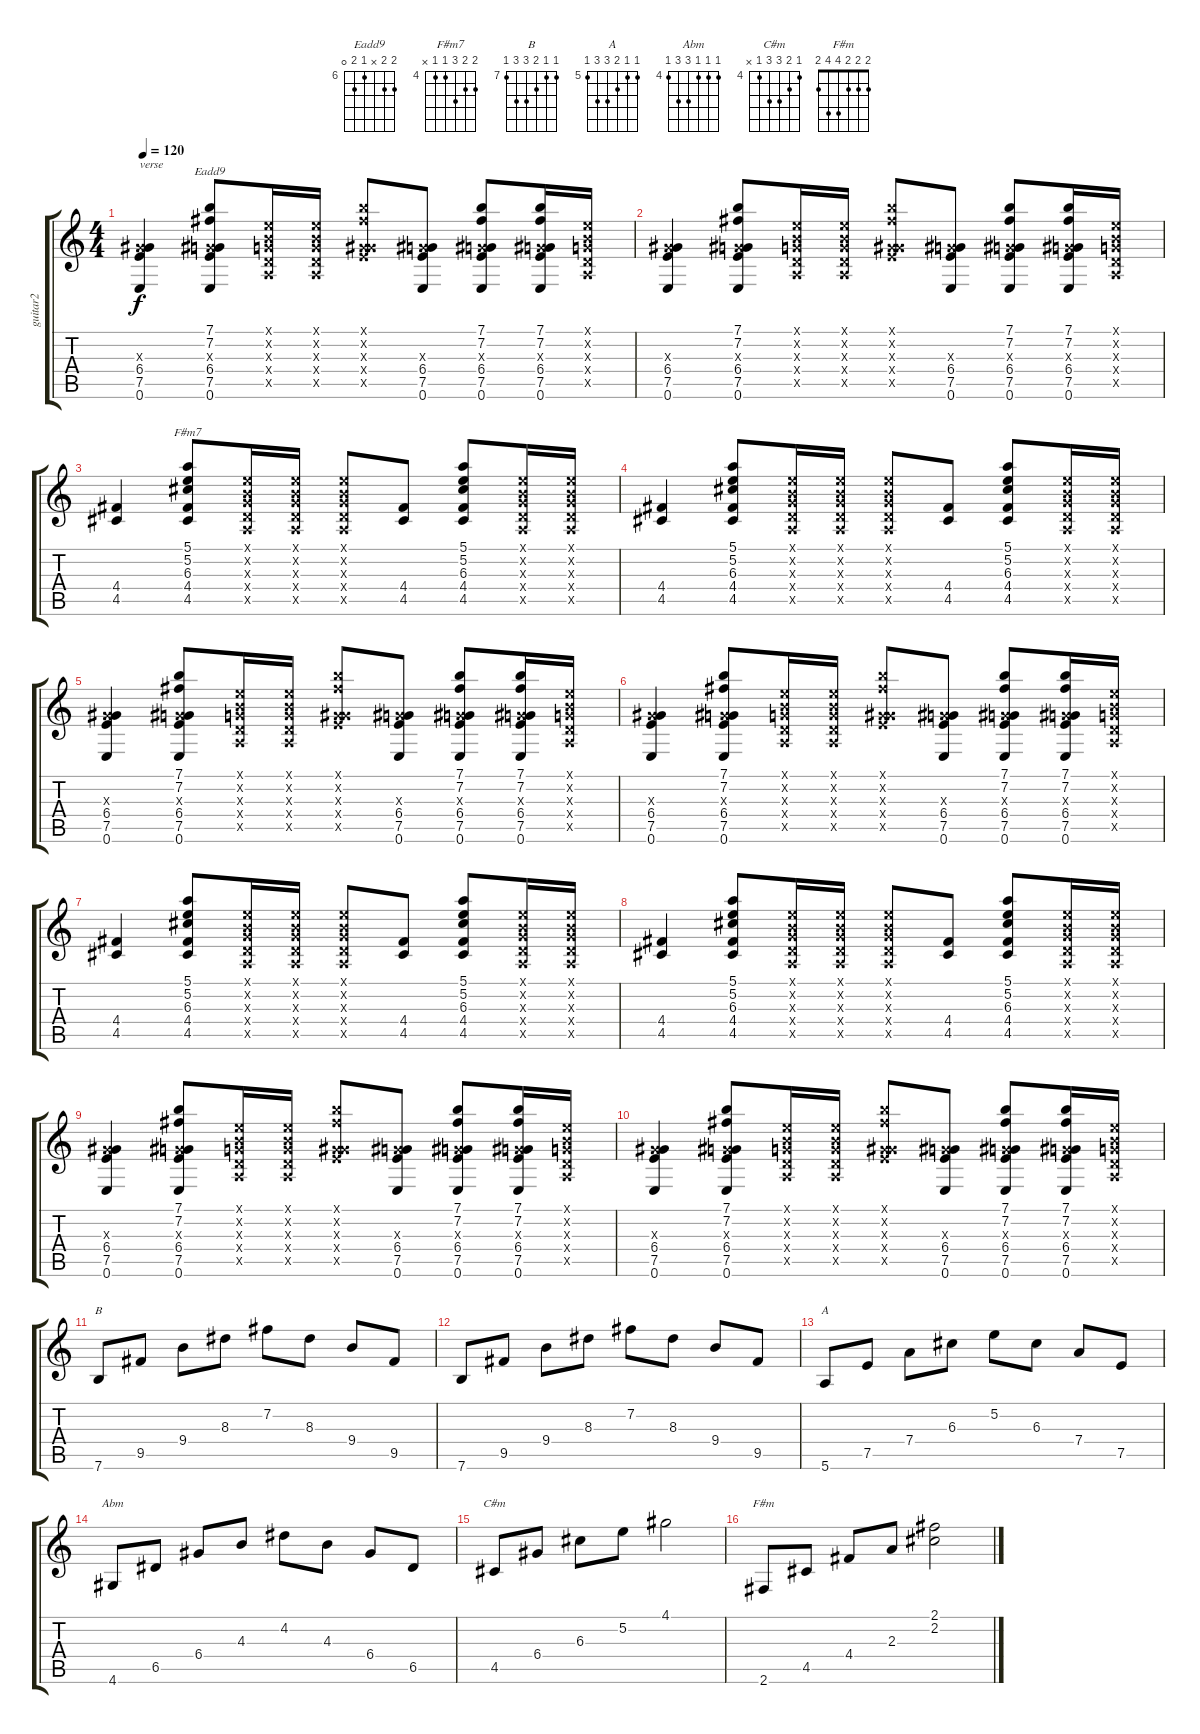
\track ("guitar2" "guitar2") {instrument acousticguitarsteel}
\staff {score tabs}
\tuning (E4 B3 G3 D3 A2 E2) {hide}
\chord ("Eadd9" 7 7 x 6 7 0) {firstfret 6}
\chord ("F#m7" 5 5 6 4 4 x) {firstfret 4}
\chord ("B" 7 7 8 9 9 7) {firstfret 7}
\chord ("A" 5 5 6 7 7 5) {firstfret 5}
\chord ("Abm" 4 4 4 6 6 4) {firstfret 4}
\chord ("C#m" 4 5 6 6 4 x) {firstfret 4}
\chord ("F#m" 2 2 2 4 4 2)
\ts (4 4)
\tempo 120
\clef g2
\ks c
(0.3{x} 6.4 7.5 0.6).4{txt "verse" dy f} (7.1 7.2 0.3{x} 6.4 7.5 0.6).8{ch "Eadd9"} (0.1{x} 0.2{x} 0.3{x} 0.4{x} 0.5{x}).16 (0.1{x} 0.2{x} 0.3{x} 0.4{x} 0.5{x}).16 (7.1{x} 7.2{x} 0.3{x} 6.4{x} 7.5{x}).8 (0.3{x} 6.4 7.5 0.6).8 (7.1 7.2 0.3{x} 6.4 7.5 0.6).8 (7.1 7.2 0.3{x} 6.4 7.5 0.6).16 (0.1{x} 0.2{x} 0.3{x} 0.4{x} 0.5{x}).16 |
(0.3{x} 6.4 7.5 0.6).4 (7.1 7.2 0.3{x} 6.4 7.5 0.6).8 (0.1{x} 0.2{x} 0.3{x} 0.4{x} 0.5{x}).16 (0.1{x} 0.2{x} 0.3{x} 0.4{x} 0.5{x}).16 (7.1{x} 7.2{x} 0.3{x} 6.4{x} 7.5{x}).8 (0.3{x} 6.4 7.5 0.6).8 (7.1 7.2 0.3{x} 6.4 7.5 0.6).8 (7.1 7.2 0.3{x} 6.4 7.5 0.6).16 (0.1{x} 0.2{x} 0.3{x} 0.4{x} 0.5{x}).16 |
(4.4 4.5).4 (5.1 5.2 6.3 4.4 4.5).8{ch "F#m7"} (0.1{x} 0.2{x} 0.3{x} 0.4{x} 0.5{x}).16 (0.1{x} 0.2{x} 0.3{x} 0.4{x} 0.5{x}).16 (0.1{x} 0.2{x} 0.3{x} 0.4{x} 0.5{x}).8 (4.4 4.5).8 (5.1 5.2 6.3 4.4 4.5).8 (0.1{x} 0.2{x} 0.3{x} 0.4{x} 0.5{x}).16 (0.1{x} 0.2{x} 0.3{x} 0.4{x} 0.5{x}).16 |
(4.4 4.5).4 (5.1 5.2 6.3 4.4 4.5).8 (0.1{x} 0.2{x} 0.3{x} 0.4{x} 0.5{x}).16 (0.1{x} 0.2{x} 0.3{x} 0.4{x} 0.5{x}).16 (0.1{x} 0.2{x} 0.3{x} 0.4{x} 0.5{x}).8 (4.4 4.5).8 (5.1 5.2 6.3 4.4 4.5).8 (0.1{x} 0.2{x} 0.3{x} 0.4{x} 0.5{x}).16 (0.1{x} 0.2{x} 0.3{x} 0.4{x} 0.5{x}).16 |
(0.3{x} 6.4 7.5 0.6).4 (7.1 7.2 0.3{x} 6.4 7.5 0.6).8 (0.1{x} 0.2{x} 0.3{x} 0.4{x} 0.5{x}).16 (0.1{x} 0.2{x} 0.3{x} 0.4{x} 0.5{x}).16 (7.1{x} 7.2{x} 0.3{x} 6.4{x} 7.5{x}).8 (0.3{x} 6.4 7.5 0.6).8 (7.1 7.2 0.3{x} 6.4 7.5 0.6).8 (7.1 7.2 0.3{x} 6.4 7.5 0.6).16 (0.1{x} 0.2{x} 0.3{x} 0.4{x} 0.5{x}).16 |
(0.3{x} 6.4 7.5 0.6).4 (7.1 7.2 0.3{x} 6.4 7.5 0.6).8 (0.1{x} 0.2{x} 0.3{x} 0.4{x} 0.5{x}).16 (0.1{x} 0.2{x} 0.3{x} 0.4{x} 0.5{x}).16 (7.1{x} 7.2{x} 0.3{x} 6.4{x} 7.5{x}).8 (0.3{x} 6.4 7.5 0.6).8 (7.1 7.2 0.3{x} 6.4 7.5 0.6).8 (7.1 7.2 0.3{x} 6.4 7.5 0.6).16 (0.1{x} 0.2{x} 0.3{x} 0.4{x} 0.5{x}).16 |
(4.4 4.5).4 (5.1 5.2 6.3 4.4 4.5).8 (0.1{x} 0.2{x} 0.3{x} 0.4{x} 0.5{x}).16 (0.1{x} 0.2{x} 0.3{x} 0.4{x} 0.5{x}).16 (0.1{x} 0.2{x} 0.3{x} 0.4{x} 0.5{x}).8 (4.4 4.5).8 (5.1 5.2 6.3 4.4 4.5).8 (0.1{x} 0.2{x} 0.3{x} 0.4{x} 0.5{x}).16 (0.1{x} 0.2{x} 0.3{x} 0.4{x} 0.5{x}).16 |
(4.4 4.5).4 (5.1 5.2 6.3 4.4 4.5).8 (0.1{x} 0.2{x} 0.3{x} 0.4{x} 0.5{x}).16 (0.1{x} 0.2{x} 0.3{x} 0.4{x} 0.5{x}).16 (0.1{x} 0.2{x} 0.3{x} 0.4{x} 0.5{x}).8 (4.4 4.5).8 (5.1 5.2 6.3 4.4 4.5).8 (0.1{x} 0.2{x} 0.3{x} 0.4{x} 0.5{x}).16 (0.1{x} 0.2{x} 0.3{x} 0.4{x} 0.5{x}).16 |
(0.3{x} 6.4 7.5 0.6).4 (7.1 7.2 0.3{x} 6.4 7.5 0.6).8 (0.1{x} 0.2{x} 0.3{x} 0.4{x} 0.5{x}).16 (0.1{x} 0.2{x} 0.3{x} 0.4{x} 0.5{x}).16 (7.1{x} 7.2{x} 0.3{x} 6.4{x} 7.5{x}).8 (0.3{x} 6.4 7.5 0.6).8 (7.1 7.2 0.3{x} 6.4 7.5 0.6).8 (7.1 7.2 0.3{x} 6.4 7.5 0.6).16 (0.1{x} 0.2{x} 0.3{x} 0.4{x} 0.5{x}).16 |
(0.3{x} 6.4 7.5 0.6).4 (7.1 7.2 0.3{x} 6.4 7.5 0.6).8 (0.1{x} 0.2{x} 0.3{x} 0.4{x} 0.5{x}).16 (0.1{x} 0.2{x} 0.3{x} 0.4{x} 0.5{x}).16 (7.1{x} 7.2{x} 0.3{x} 6.4{x} 7.5{x}).8 (0.3{x} 6.4 7.5 0.6).8 (7.1 7.2 0.3{x} 6.4 7.5 0.6).8 (7.1 7.2 0.3{x} 6.4 7.5 0.6).16 (0.1{x} 0.2{x} 0.3{x} 0.4{x} 0.5{x}).16 |
7.6.8{ch "B"} 9.5.8 9.4.8 8.3.8 7.2.8 8.3.8 9.4.8 9.5.8 |
7.6.8 9.5.8 9.4.8 8.3.8 7.2.8 8.3.8 9.4.8 9.5.8 |
5.6.8{ch "A"} 7.5.8 7.4.8 6.3.8 5.2.8 6.3.8 7.4.8 7.5.8 |
4.6.8{ch "Abm"} 6.5.8 6.4.8 4.3.8 4.2.8 4.3.8 6.4.8 6.5.8 |
4.5.8{ch "C#m"} 6.4.8 6.3.8 5.2.8 4.1.2 |
2.6.8{ch "F#m"} 4.5.8 4.4.8 2.3.8 (2.1 2.2).2
